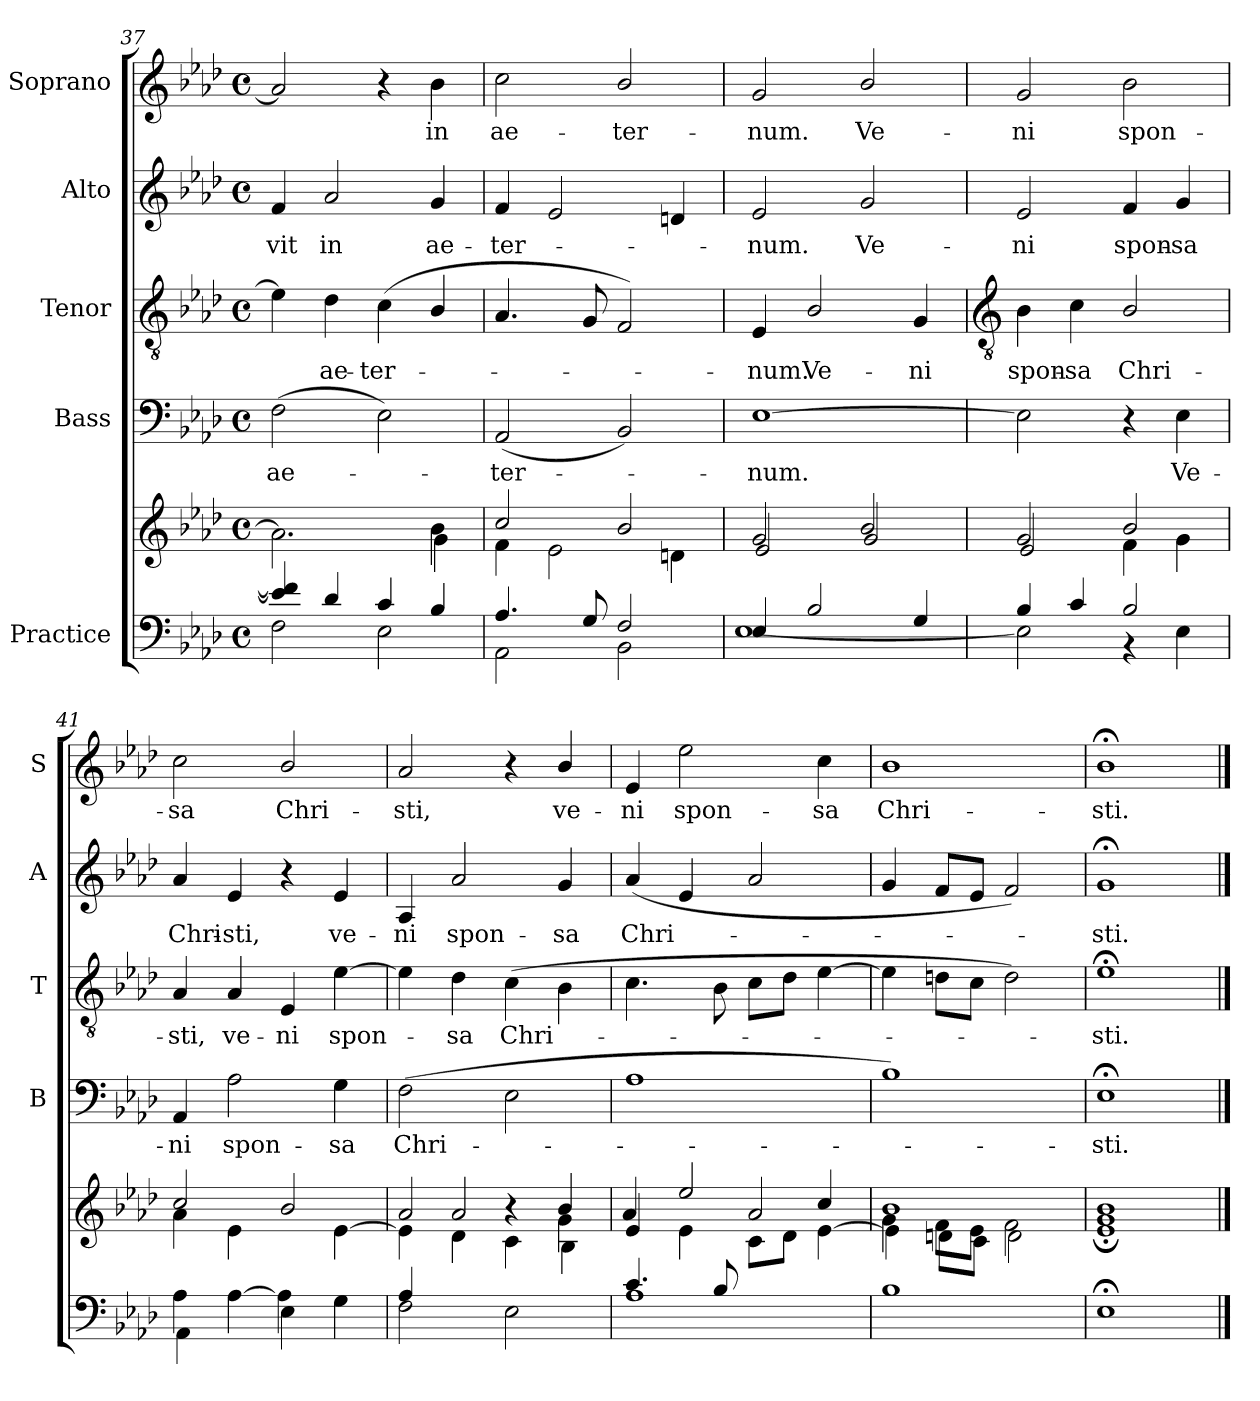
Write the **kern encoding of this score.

**kern	**kern	**kern	**text	**kern	**text	**kern	**text	**kern	**text
*part5	*part5	*part4	*part4	*part3	*part3	*part2	*part2	*part1	*part1
*staff6	*staff5	*staff4	*staff4	*staff3	*staff3	*staff2	*staff2	*staff1	*staff1
*I"Practice	*	*I"Bass	*	*I"Tenor	*	*I"Alto	*	*I"Soprano	*
*	*	*I'B	*	*I'T	*	*I'A	*	*I'S	*
*clefF4	*clefG2	*clefF4	*	*clefGv2	*	*clefG2	*	*clefG2	*
*k[b-e-a-d-]	*k[b-e-a-d-]	*k[b-e-a-d-]	*	*k[b-e-a-d-]	*	*k[b-e-a-d-]	*	*k[b-e-a-d-]	*
*A-:	*A-:	*A-:	*	*A-:	*	*A-:	*	*A-:	*
*M4/4	*M4/4	*M4/4	*	*M4/4	*	*M4/4	*	*M4/4	*
*met(c)	*met(c)	*met(c)	*	*met(c)	*	*met(c)	*	*met(c)	*
=37	=37	=37	=37	=37	=37	=37	=37	=37	=37
*^	*^	*	*	*	*	*	*	*	*
!	!	!	!	!	!LO:LY:b	!	!	!	!LO:LY:b	!	!
4e-/] 4f/]	2F\	2.a-\]	4ryy	(>2F	ae-	4e-]	.	4f	-vit	2a-/]	.
!	!	!	!	!	!	!	!LO:LY:b	!	!LO:LY:b	!	!
4d-/	.	.	4ryy	.	.	4d-	ae-	2a-/	in	.	.
!	!	!	!	!	!	!	!LO:LY:b	!	!	!	!
4c/	2E-\	.	4ryy	2E-)	.	(<4c	-ter-	.	.	4r	.
!	!	!	!	!	!	!	!	!	!LO:LY:b	!	!LO:LY:b
4B-/	.	4b-\	4g\	.	.	4B-/	.	4g	ae-	4b-	in
=38	=38	=38	=38	=38	=38	=38	=38	=38	=38	=38	=38
!	!	!	!	!	!LO:LY:b	!	!	!	!LO:LY:b	!	!LO:LY:b
4.A-/	2AA-\	2cc/	4f\	(<2AA-	ter-	4.A-/	.	4f	-ter-	2cc	ae-
.	.	.	2e-\	.	.	.	.	2e-	.	.	.
8G/	.	.	.	.	.	8G	.	.	.	.	.
!	!	!	!	!	!	!	!	!	!	!	!LO:LY:b
2F/	2BB-\	2b-/	.	2BB-)	.	2F)	.	.	.	2b-/	-ter-
.	.	.	4dn\	.	.	.	.	4dn	.	.	.
=39	=39	=39	=39	=39	=39	=39	=39	=39	=39	=39	=39
!	!	!	!	!	!LO:LY:b	!	!LO:LY:b	!	!LO:LY:b	!	!LO:LY:b
4E-/	[1E-\	2g/	2e-/	[1E-	num.	4E-	num.	2e-	num.	2g	-num.
!	!	!	!	!	!	!	!LO:LY:b	!	!	!	!
2B-/	.	.	.	.	.	2B-/	Ve-	.	.	.	.
!	!	!	!	!	!	!	!	!	!LO:LY:b	!	!LO:LY:b
.	.	2b-/	2g/	.	.	.	.	2g	Ve-	2b-/	Ve-
!	!	!	!	!	!	!	!LO:LY:b	!	!	!	!
4G/	.	.	.	.	.	4G	-ni	.	.	.	.
!!LO:LB:g=z
=40	=40	=40	=40	=40	=40	=40	=40	=40	=40	=40	=40
*	*	*	*	*	*	*clefGv2	*	*	*	*	*
!	!	!	!	!	!	!	!LO:LY:b	!	!LO:LY:b	!	!LO:LY:b
4B-/	2E-\]	2g/	2e-/	2E-]	.	4B-	spon-	2e-	-ni	2g	-ni
!	!	!	!	!	!	!	!LO:LY:b	!	!	!	!
4c/	.	.	.	.	.	4c	-sa	.	.	.	.
!	!	!	!	!	!	!	!LO:LY:b	!	!LO:LY:b	!	!LO:LY:b
2B-/	4r	2b-/	4f\	4r	.	2B-/	Chri-	4f	spon-	2b-	spon-
!	!	!	!	!	!LO:LY:b	!	!	!	!LO:LY:b	!	!
.	4E-\	.	4g\	4E-	Ve-	.	.	4g	-sa	.	.
=41	=41	=41	=41	=41	=41	=41	=41	=41	=41	=41	=41
*	*	*	*^	*	*	*	*	*	*	*	*
!	!	!	!	!	!	!LO:LY:b	!	!LO:LY:b	!	!LO:LY:b	!	!LO:LY:b
4A-\	4AA-\	2cc/	4a-\	2.ryy	4AA-	-ni	4A-/	-sti,	4a-/	Chri-	2cc	-sa
!	!	!	!	!	!	!LO:LY:b	!	!LO:LY:b	!	!LO:LY:b	!	!
4ryy	[4A-\	.	4e-\	.	2A-	spon-	4A-/	ve-	4e-	-sti,	.	.
!	!	!	!	!	!	!	!	!LO:LY:b	!	!	!	!LO:LY:b
4E-\	4A-\]	2b-/	2ryy	.	.	.	4E-	-ni	4r	.	2b-/	Chri-
!	!	!	!	!	!	!LO:LY:b	!	!LO:LY:b	!	!LO:LY:b	!	!
4ryy	4G\	.	.	[4e-\	4G	-sa	[4e-	spon-	4e-	ve-	.	.
=42	=42	=42	=42	=42	=42	=42	=42	=42	=42	=42	=42	=42
!	!	!	!	!	!	!LO:LY:b	!	!	!	!LO:LY:b	!	!LO:LY:b
4A-/	2F\	2a-/	4ryy	4e-\]	(>2F	Chri-	4e-]	.	4A-	-ni	2a-	-sti,
!	!	!	!	!	!	!	!	!LO:LY:b	!	!LO:LY:b	!	!
2.ryy	.	.	2a-/	4d-\	.	.	4d-	sa	2a-/	spon-	.	.
!	!	!	!	!	!	!	!	!LO:LY:b	!	!	!	!
.	2E-\	4r	.	4c\	2E-	.	(>4c	Chri-	.	.	4r	.
!	!	!	!	!	!	!	!	!	!	!LO:LY:b	!	!LO:LY:b
.	.	4b-/	4g\	4B-\	.	.	4B-	.	4g	-sa	4b-/	ve-
=43	=43	=43	=43	=43	=43	=43	=43	=43	=43	=43	=43	=43
!	!	!	!	!	!	!	!	!	!	!LO:LY:b	!	!LO:LY:b
4.c/	1A-\	4e-/	4a-/	2ryy	1A-	.	4.c	.	(<4a-/	Chri-	4e-	-ni
!	!	!	!	!	!	!	!	!	!	!	!	!LO:LY:b
.	.	2ee-/	4e-\	.	.	.	.	.	4e-	.	2ee-	spon-
8B-/	.	.	.	.	.	.	8B-	.	.	.	.	.
2ryy	.	.	2a-/	8c\L	.	.	8cL	.	2a-/	.	.	.
.	.	.	.	8d-\J	.	.	8d-J	.	.	.	.	.
!	!	!	!	!	!	!	!	!	!	!	!	!LO:LY:b
.	.	4cc/	.	[4e-\	.	.	[4e-	.	.	.	4cc	-sa
*v	*v	*	*	*	*	*	*	*	*	*	*	*
=44	=44	=44	=44	=44	=44	=44	=44	=44	=44	=44	=44
!	!	!	!	!	!	!	!	!	!	!	!LO:LY:b
1B-\	1b-/	4g\	4e-\]	1B-)	.	4e-]	.	4g	.	1b-	Chri-
.	.	8fL	8dn\L	.	.	8dnL	.	8fL	.	.	.
.	.	8e-J	8c\J	.	.	8cJ	.	8e-J	.	.	.
.	.	2f\	2d\	.	.	2d)	.	2f)	.	.	.
=45	=45	=45	=45	=45	=45	=45	=45	=45	=45	=45	=45
!	!	!	!	!	!LO:LY:b	!	!LO:LY:b	!	!LO:LY:b	!	!LO:LY:b
1E-;\	1b-/	1g;<\	1e-/	1E-;<	sti.	1e-;<	sti.	1g;<	sti.	1b-;<	-sti.
*	*v	*v	*v	*	*	*	*	*	*	*	*
==	==	==	==	==	==	==	==	==	==
*-	*-	*-	*-	*-	*-	*-	*-	*-	*-
